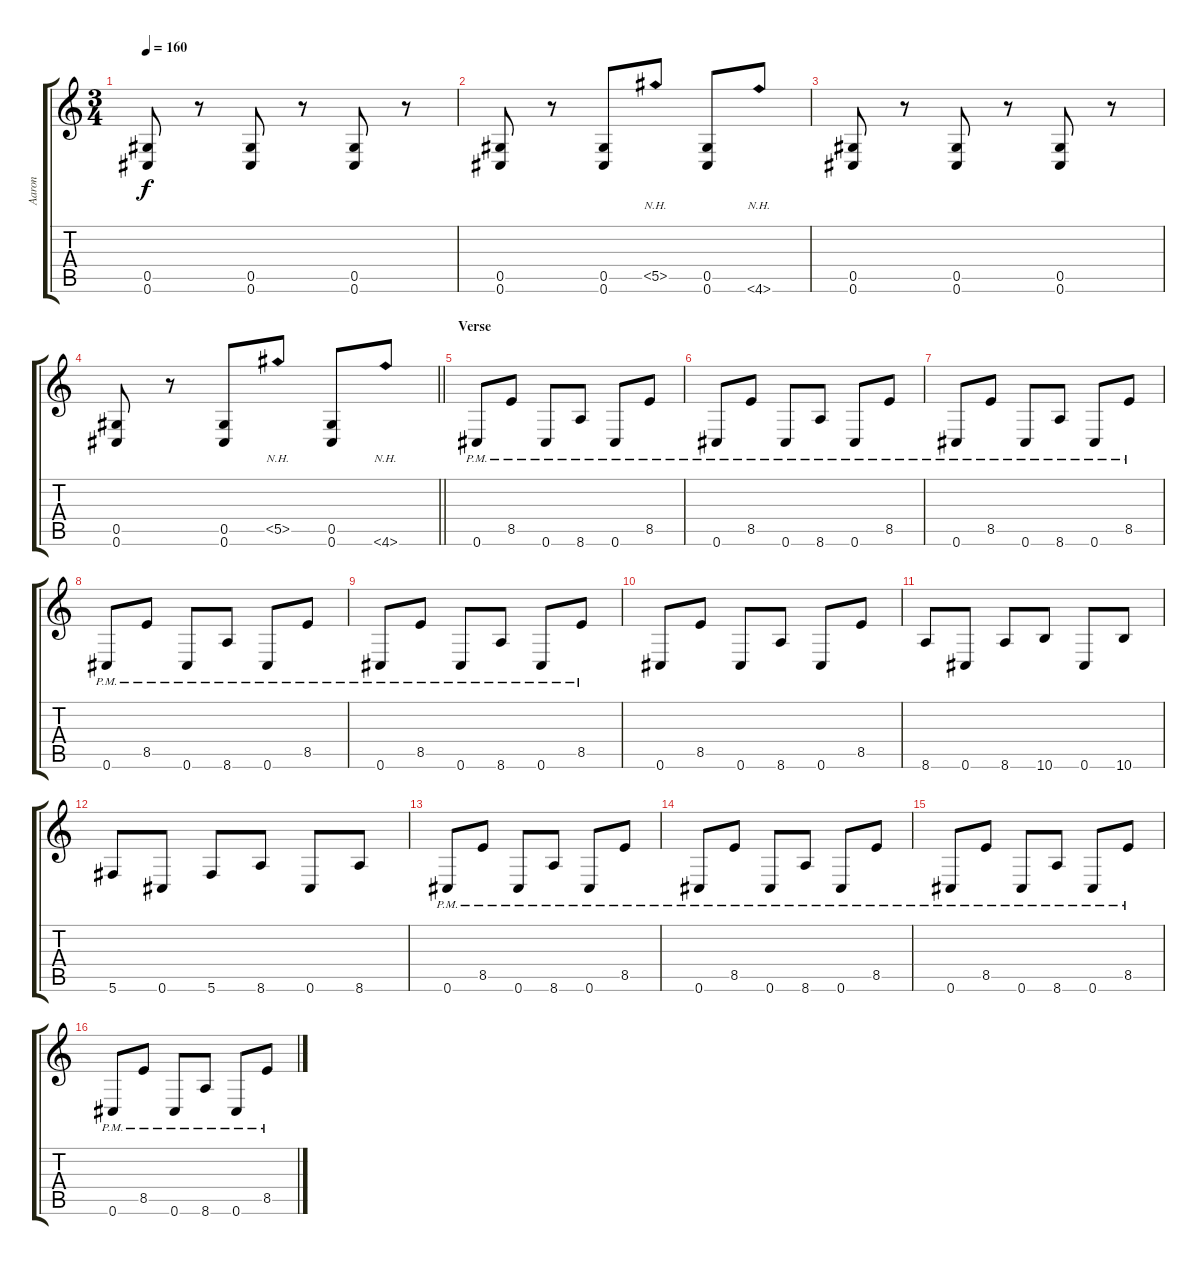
\track ("Aaron" "Aaron") {instrument distortionguitar}
\staff {score tabs}
\tuning (Eb4 Bb3 Gb3 Db3 Ab2 Db2) {hide}
\ts (3 4)
\tempo 160
\clef g2
\ks c
(0.5 0.6).8{dy f} r.8 (0.5 0.6).8 r.8 (0.5 0.6).8 r.8 |
(0.5 0.6).8 r.8 (0.5 0.6).8 5.5{nh}.8 (0.5 0.6).8 4.6{nh}.8 |
(0.5 0.6).8 r.8 (0.5 0.6).8 r.8 (0.5 0.6).8 r.8 |
\barLineRight lightlight
(0.5 0.6).8 r.8 (0.5 0.6).8 5.5{nh}.8 (0.5 0.6).8 4.6{nh}.8 |
\section ("" "Verse")
0.6{pm}.8 8.5{pm}.8 0.6{pm}.8 8.6{pm}.8 0.6{pm}.8 8.5{pm}.8 |
0.6{pm}.8 8.5{pm}.8 0.6{pm}.8 8.6{pm}.8 0.6{pm}.8 8.5{pm}.8 |
0.6{pm}.8 8.5{pm}.8 0.6{pm}.8 8.6{pm}.8 0.6{pm}.8 8.5{pm}.8 |
0.6{pm}.8 8.5{pm}.8 0.6{pm}.8 8.6{pm}.8 0.6{pm}.8 8.5{pm}.8 |
0.6{pm}.8 8.5{pm}.8 0.6{pm}.8 8.6{pm}.8 0.6{pm}.8 8.5{pm}.8 |
0.6.8 8.5.8 0.6.8 8.6.8 0.6.8 8.5.8 |
8.6.8 0.6.8 8.6.8 10.6.8 0.6.8 10.6.8 |
5.6.8 0.6.8 5.6.8 8.6.8 0.6.8 8.6.8 |
0.6{pm}.8 8.5{pm}.8 0.6{pm}.8 8.6{pm}.8 0.6{pm}.8 8.5{pm}.8 |
0.6{pm}.8 8.5{pm}.8 0.6{pm}.8 8.6{pm}.8 0.6{pm}.8 8.5{pm}.8 |
0.6{pm}.8 8.5{pm}.8 0.6{pm}.8 8.6{pm}.8 0.6{pm}.8 8.5{pm}.8 |
0.6{pm}.8 8.5{pm}.8 0.6{pm}.8 8.6{pm}.8 0.6{pm}.8 8.5{pm}.8
